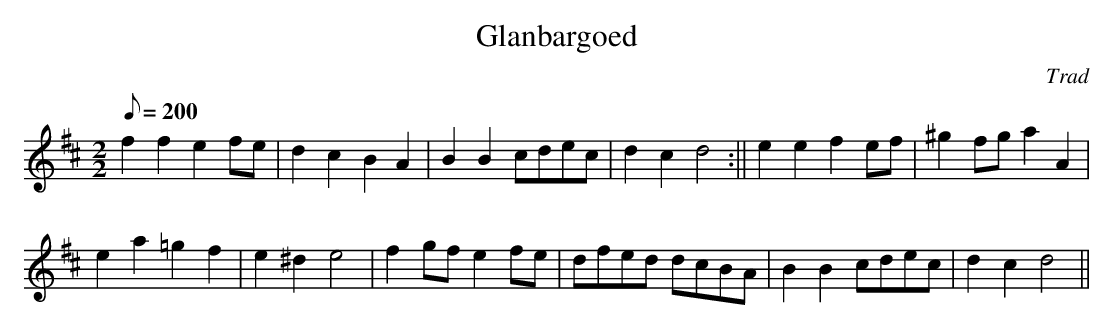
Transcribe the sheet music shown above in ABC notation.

X:1
T:Glanbargoed
M:2/2
L:1/8
Q:200
C:Trad
K:D
f2f2e2fe|d2c2B2A2|B2B2cdec|d2c2d4:||
e2e2f2ef|^g2fga2A2|!e2a2=g2f2|e2^d2e4|f2gfe2fe|dfed dcBA|
B2B2cdec|d2c2d4||
